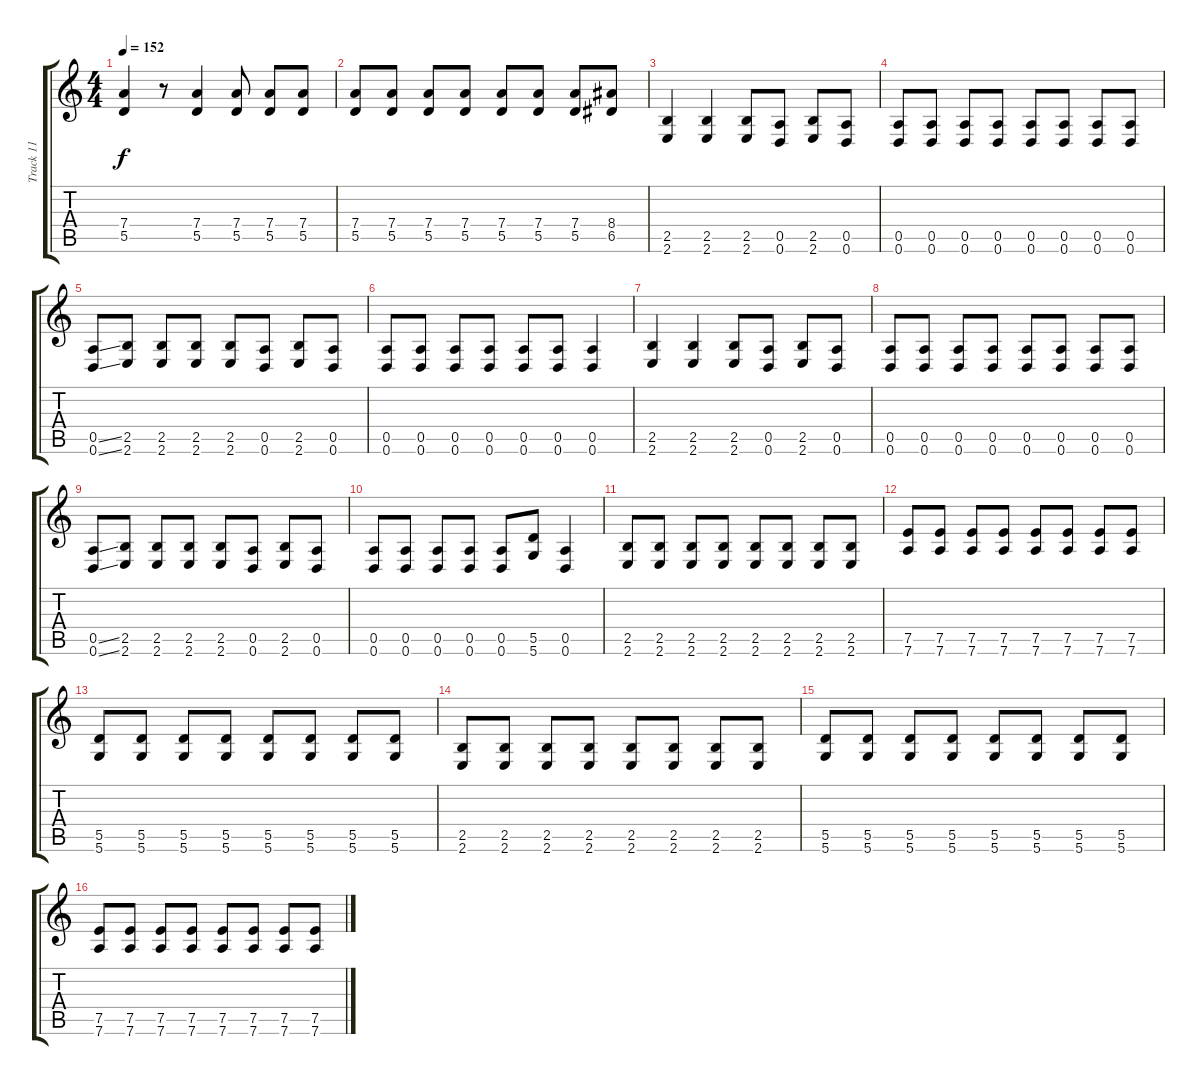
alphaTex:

\track ("Track 11" "Track 11") {instrument distortionguitar}
\staff {score tabs}
\tuning (E4 B3 G3 D3 A2 D2) {hide}
\ts (4 4)
\tempo 152
\clef g2
\ks c
(7.4 5.5).4{dy f} r.8 (7.4 5.5).4 (7.4 5.5).8 (7.4 5.5).8 (7.4 5.5).8 |
(7.4 5.5).8 (7.4 5.5).8 (7.4 5.5).8 (7.4 5.5).8 (7.4 5.5).8 (7.4 5.5).8 (7.4 5.5).8 (8.4 6.5).8 |
(2.5 2.6).4 (2.5 2.6).4 (2.5 2.6).8 (0.5 0.6).8 (2.5 2.6).8 (0.5 0.6).8 |
(0.5 0.6).8 (0.5 0.6).8 (0.5 0.6).8 (0.5 0.6).8 (0.5 0.6).8 (0.5 0.6).8 (0.5 0.6).8 (0.5 0.6).8 |
(0.5{ss} 0.6{ss}).8 (2.5 2.6).8 (2.5 2.6).8 (2.5 2.6).8 (2.5 2.6).8 (0.5 0.6).8 (2.5 2.6).8 (0.5 0.6).8 |
(0.5 0.6).8 (0.5 0.6).8 (0.5 0.6).8 (0.5 0.6).8 (0.5 0.6).8 (0.5 0.6).8 (0.5 0.6).4 |
(2.5 2.6).4 (2.5 2.6).4 (2.5 2.6).8 (0.5 0.6).8 (2.5 2.6).8 (0.5 0.6).8 |
(0.5 0.6).8 (0.5 0.6).8 (0.5 0.6).8 (0.5 0.6).8 (0.5 0.6).8 (0.5 0.6).8 (0.5 0.6).8 (0.5 0.6).8 |
(0.5{ss} 0.6{ss}).8 (2.5 2.6).8 (2.5 2.6).8 (2.5 2.6).8 (2.5 2.6).8 (0.5 0.6).8 (2.5 2.6).8 (0.5 0.6).8 |
(0.5 0.6).8 (0.5 0.6).8 (0.5 0.6).8 (0.5 0.6).8 (0.5 0.6).8 (5.5 5.6).8 (0.5 0.6).4 |
(2.5 2.6).8{volume 13 instrument electricguitarmuted} (2.5 2.6).8 (2.5 2.6).8 (2.5 2.6).8 (2.5 2.6).8 (2.5 2.6).8 (2.5 2.6).8 (2.5 2.6).8 |
(7.5 7.6).8 (7.5 7.6).8 (7.5 7.6).8 (7.5 7.6).8 (7.5 7.6).8 (7.5 7.6).8 (7.5 7.6).8 (7.5 7.6).8 |
(5.5 5.6).8 (5.5 5.6).8 (5.5 5.6).8 (5.5 5.6).8 (5.5 5.6).8 (5.5 5.6).8 (5.5 5.6).8 (5.5 5.6).8 |
(2.5 2.6).8 (2.5 2.6).8 (2.5 2.6).8 (2.5 2.6).8 (2.5 2.6).8 (2.5 2.6).8 (2.5 2.6).8 (2.5 2.6).8 |
(5.5 5.6).8 (5.5 5.6).8 (5.5 5.6).8 (5.5 5.6).8 (5.5 5.6).8 (5.5 5.6).8 (5.5 5.6).8 (5.5 5.6).8 |
(7.5 7.6).8 (7.5 7.6).8 (7.5 7.6).8 (7.5 7.6).8 (7.5 7.6).8 (7.5 7.6).8 (7.5 7.6).8 (7.5 7.6).8
